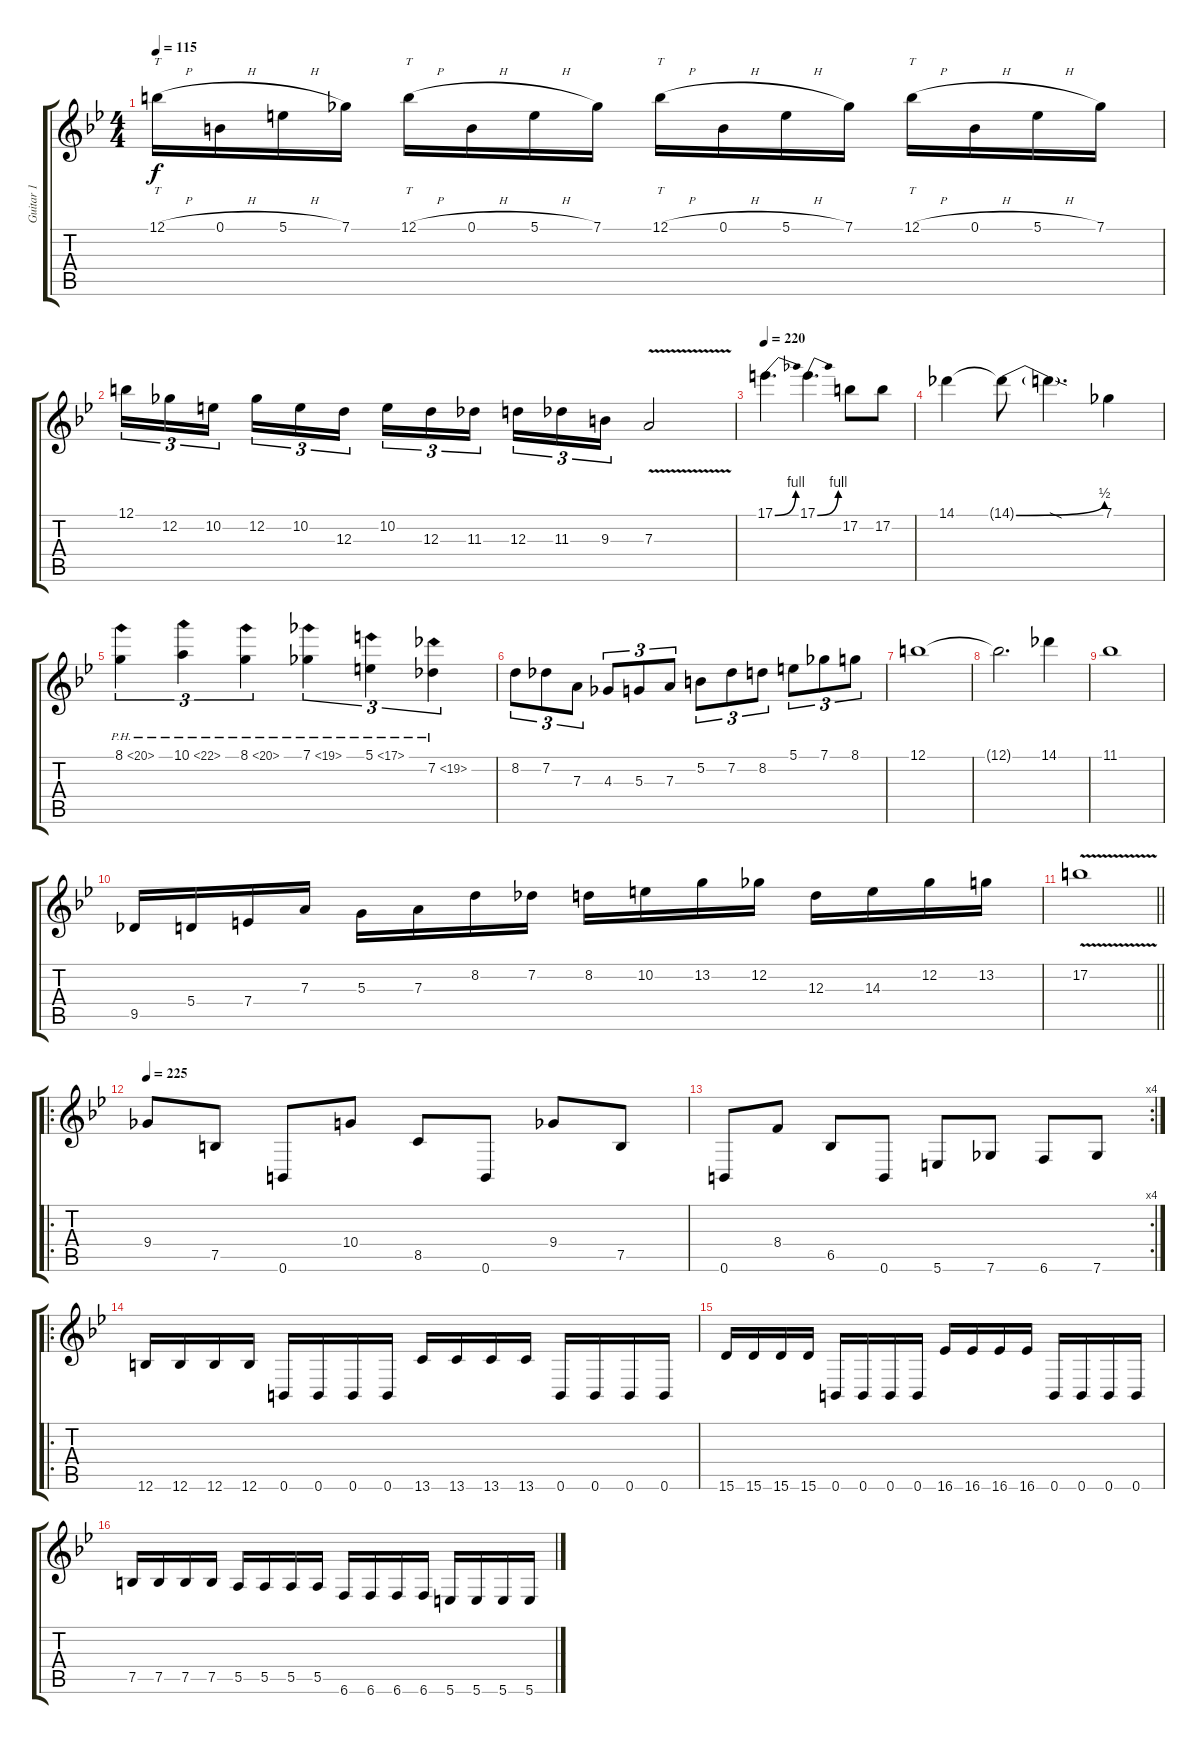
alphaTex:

\track ("Guitar 1" "Guitar 1") {instrument distortionguitar}
\staff {score tabs}
\tuning (B3 Gb3 D3 A2 E2 B1) {hide}
\ts (4 4)
\tempo 115
\clef g2
\ks bb
12.1{h}.16{tt dy f} 0.1{h}.16 5.1{h}.16 7.1.16 12.1{h}.16{tt} 0.1{h}.16 5.1{h}.16 7.1.16 12.1{h}.16{tt} 0.1{h}.16 5.1{h}.16 7.1.16 12.1{h}.16{tt} 0.1{h}.16 5.1{h}.16 7.1.16 |
12.1.16{tu (3 2)} 12.2.16{tu (3 2)} 10.2.16{tu (3 2) beam splitsecondary} 12.2.16{tu (3 2)} 10.2.16{tu (3 2)} 12.3.16{tu (3 2)} 10.2.16{tu (3 2)} 12.3.16{tu (3 2)} 11.3.16{tu (3 2) beam splitsecondary} 12.3.16{tu (3 2)} 11.3.16{tu (3 2)} 9.3.16{tu (3 2)} 7.3{v}.2 |
\tempo 220
17.1{be (bend 0 0 60 4)}.4{d} 17.1{be (bend 0 0 60 4)}.4{d} 17.2.8 17.2.8 |
14.1.4 14.1{be (bend 0 0 60 2) t}.8 14.1{sod t}.4{d} 7.1.4 |
8.1{ph 12}.4{tu (3 2)} 10.1{ph 12}.4{tu (3 2)} 8.1{ph 12}.4{tu (3 2)} 7.1{ph 12}.4{tu (3 2)} 5.1{ph 12}.4{tu (3 2)} 7.2{ph 12}.4{tu (3 2)} |
8.2.8{tu (3 2)} 7.2.8{tu (3 2)} 7.3.8{tu (3 2)} 4.3.8{tu (3 2)} 5.3.8{tu (3 2)} 7.3.8{tu (3 2)} 5.2.8{tu (3 2)} 7.2.8{tu (3 2)} 8.2.8{tu (3 2)} 5.1.8{tu (3 2)} 7.1.8{tu (3 2)} 8.1.8{tu (3 2)} |
12.1.1 |
12.1{t}.2{d} 14.1.4 |
11.1.1 |
9.5.16 5.4.16 7.4.16 7.3.16 5.3.16 7.3.16 8.2.16 7.2.16 8.2.16 10.2.16 13.2.16 12.2.16 12.3.16 14.3.16 12.2.16 13.2.16 |
\barLineRight lightlight
17.2{v}.1 |
\ro
\tempo 225
9.4.8 7.5.8 0.6.8 10.4.8 8.5.8 0.6.8 9.4.8 7.5.8 |
\rc 4
0.6.8 8.4.8 6.5.8 0.6.8 5.6.8 7.6.8 6.6.8 7.6.8 |
\ro
12.6.16 12.6.16 12.6.16 12.6.16 0.6.16 0.6.16 0.6.16 0.6.16 13.6.16 13.6.16 13.6.16 13.6.16 0.6.16 0.6.16 0.6.16 0.6.16 |
15.6.16 15.6.16 15.6.16 15.6.16 0.6.16 0.6.16 0.6.16 0.6.16 16.6.16 16.6.16 16.6.16 16.6.16 0.6.16 0.6.16 0.6.16 0.6.16 |
7.5.16 7.5.16 7.5.16 7.5.16 5.5.16 5.5.16 5.5.16 5.5.16 6.6.16 6.6.16 6.6.16 6.6.16 5.6.16 5.6.16 5.6.16 5.6.16
